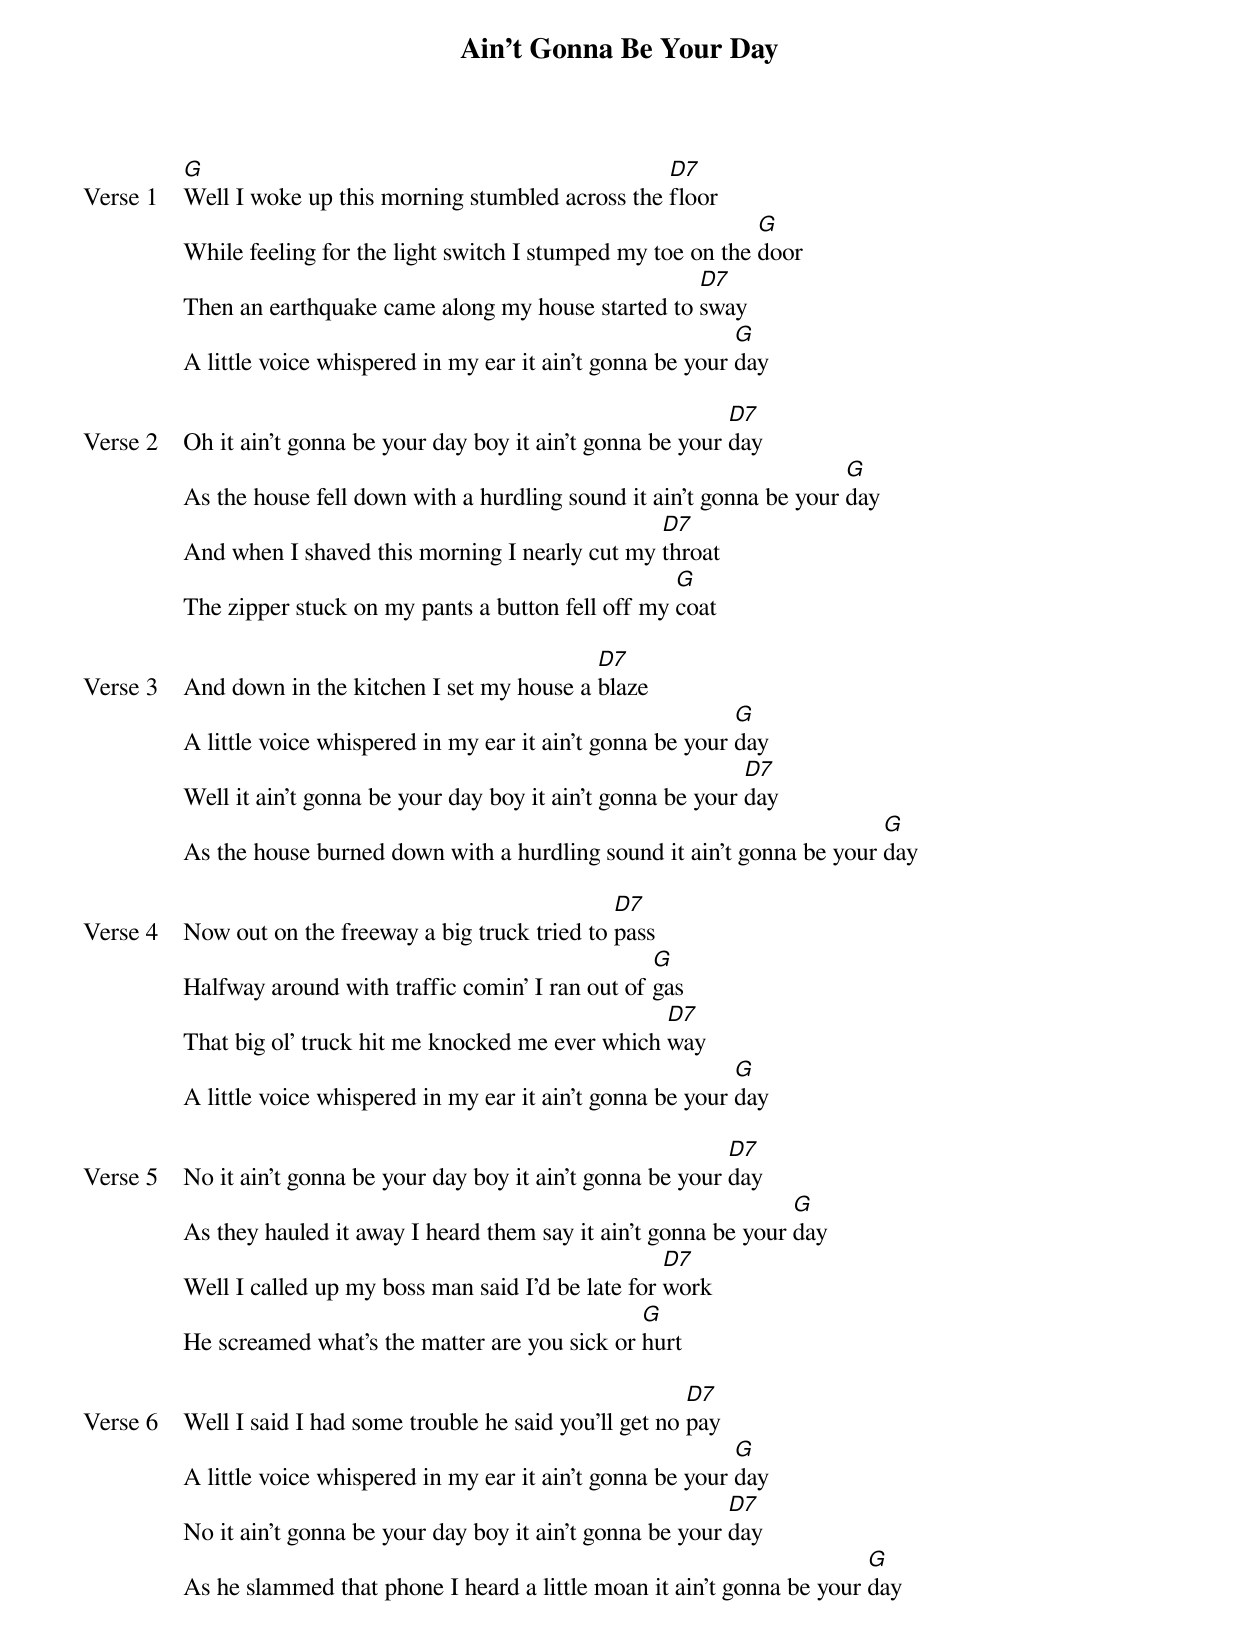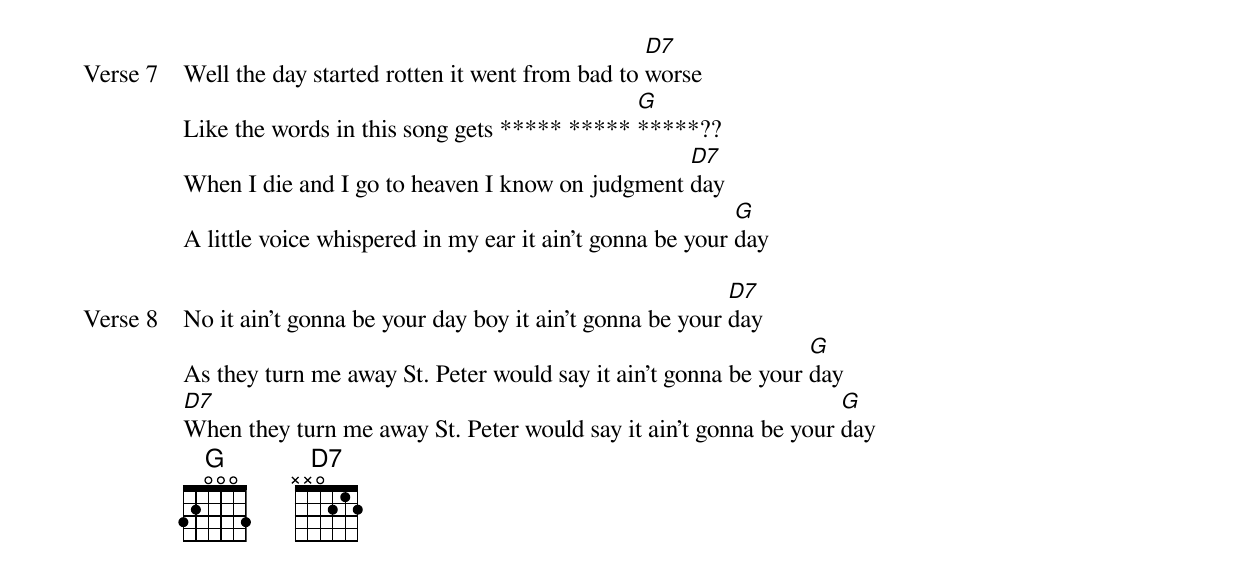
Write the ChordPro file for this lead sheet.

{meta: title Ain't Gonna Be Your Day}
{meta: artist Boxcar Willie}
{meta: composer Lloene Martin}
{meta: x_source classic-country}
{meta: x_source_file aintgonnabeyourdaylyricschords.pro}
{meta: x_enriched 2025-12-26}

{start_of_verse: Verse 1}
[G]Well I woke up this morning stumbled across the [D7]floor
While feeling for the light switch I stumped my toe on the [G]door
Then an earthquake came along my house started to [D7]sway
A little voice whispered in my ear it ain’t gonna be your [G]day
{end_of_verse}

{start_of_verse: Verse 2}
Oh it ain’t gonna be your day boy it ain’t gonna be your [D7]day
As the house fell down with a hurdling sound it ain’t gonna be your [G]day
And when I shaved this morning I nearly cut my [D7]throat
The zipper stuck on my pants a button fell off my [G]coat
{end_of_verse}

{start_of_verse: Verse 3}
And down in the kitchen I set my house a [D7]blaze
A little voice whispered in my ear it ain’t gonna be your [G]day
Well it ain’t gonna be your day boy it ain’t gonna be your [D7]day
As the house burned down with a hurdling sound it ain’t gonna be your [G]day
{end_of_verse}

{start_of_verse: Verse 4}
Now out on the freeway a big truck tried to [D7]pass
Halfway around with traffic comin’ I ran out of [G]gas
That big ol’ truck hit me knocked me ever which [D7]way
A little voice whispered in my ear it ain’t gonna be your [G]day
{end_of_verse}

{start_of_verse: Verse 5}
No it ain’t gonna be your day boy it ain’t gonna be your [D7]day
As they hauled it away I heard them say it ain’t gonna be your [G]day
Well I called up my boss man said I’d be late for [D7]work
He screamed what’s the matter are you sick or [G]hurt
{end_of_verse}

{start_of_verse: Verse 6}
Well I said I had some trouble he said you’ll get no [D7]pay
A little voice whispered in my ear it ain’t gonna be your [G]day
No it ain’t gonna be your day boy it ain’t gonna be your [D7]day
As he slammed that phone I heard a little moan it ain’t gonna be your [G]day
{end_of_verse}

{start_of_verse: Verse 7}
Well the day started rotten it went from bad to [D7]worse
Like the words in this song gets ***** ***** [G]*****??
When I die and I go to heaven I know on judgment [D7]day
A little voice whispered in my ear it ain’t gonna be your [G]day
{end_of_verse}

{start_of_verse: Verse 8}
No it ain’t gonna be your day boy it ain’t gonna be your [D7]day
As they turn me away St. Peter would say it ain’t gonna be your [G]day
[D7]When they turn me away St. Peter would say it ain’t gonna be your [G]day
{end_of_verse}
